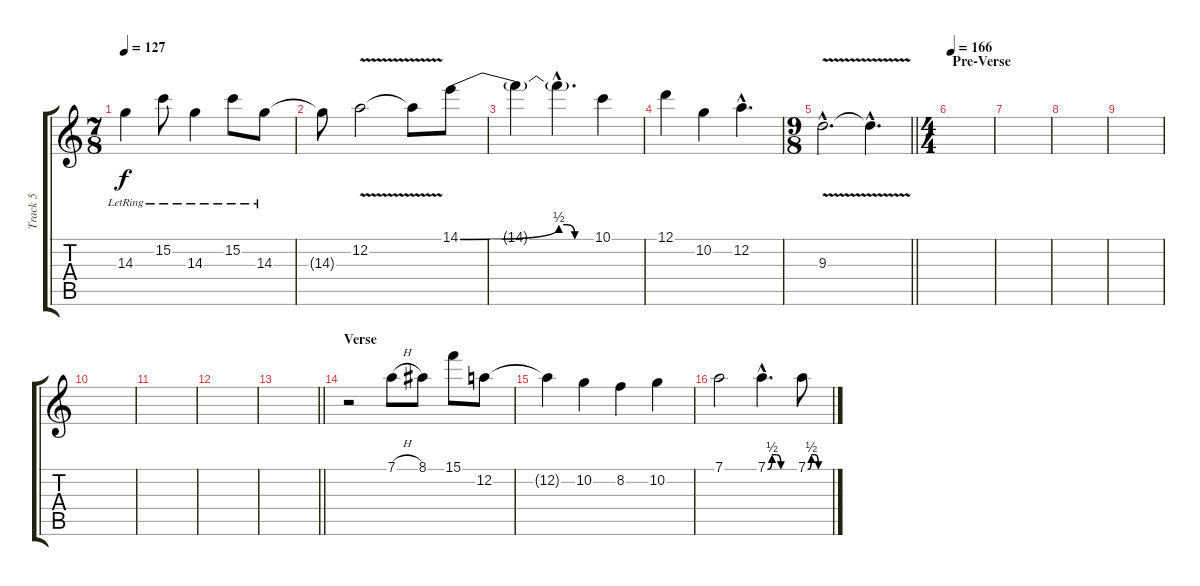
\track ("Track 5" "Track 5") {instrument electricguitarjazz}
\staff {score tabs}
\tuning (D4 A3 F3 C3 G2 C2) {hide}
\ts (7 8)
\tempo 127
\clef g2
\ks c
14.3{lr}.4{dy f} 15.2{lr}.8 14.3{lr}.4 15.2{lr}.8 14.3{lr}.8 |
14.3{t}.8 12.2{v}.2 12.2{t}.8 14.1{be (bend 0 0 60 2)}.8 |
14.1{t}.4 14.1{be (custom 0 2 15 2 30 0 60 0) hac t}.4{d} 10.1.4 |
12.1.4 10.2.4 12.2{hac}.4{d} |
\ts (9 8)
\barLineRight lightlight
9.3{v hac}.2{d} 9.3{hac t}.4{d} |
\ts (4 4)
\section ("" "Pre-Verse")
\tempo 166
|
|
|
|
|
|
|
\barLineRight lightlight
|
\section ("" "Verse")
r.2{instrument overdrivenguitar} 7.1{h}.8 8.1.8 15.1.8 12.2.8 |
12.2{t}.4 10.2.4 8.2.4 10.2.4 |
7.1.2 7.1{be (custom 0 0 10 2 20 2 30 0 60 0) hac}.4{d} 7.1{be (custom 0 0 10 2 20 2 30 0 60 0)}.8
